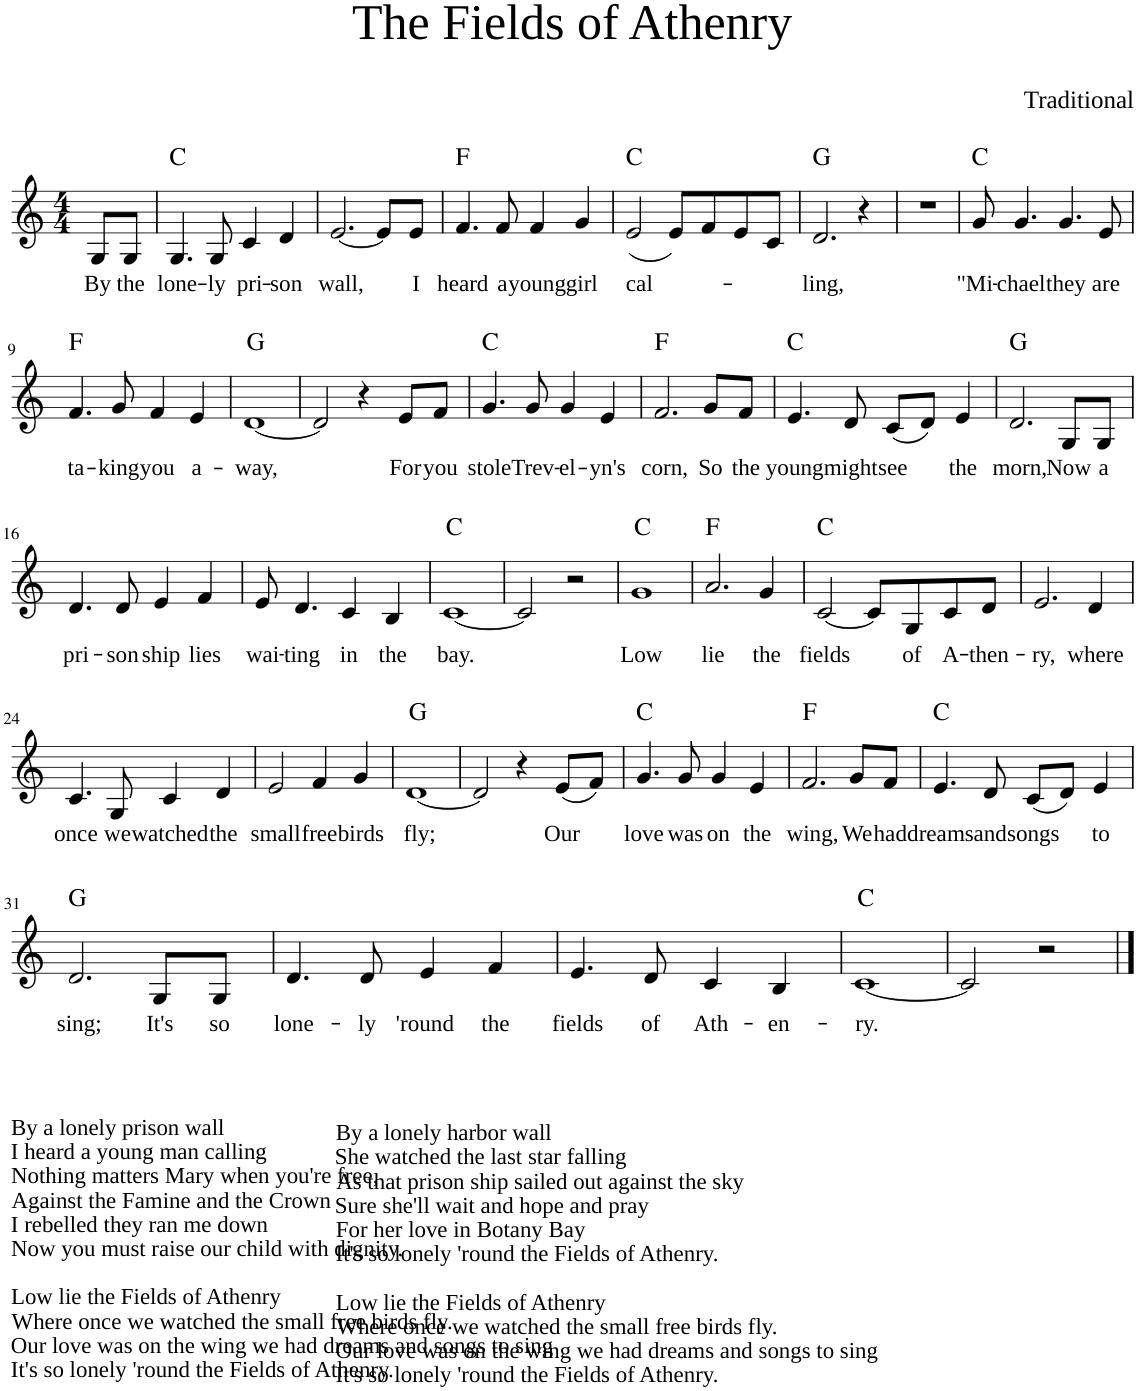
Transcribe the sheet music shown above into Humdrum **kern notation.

**kern	**text	**harte
*part1	*part1	*part1
*staff1	*staff1	*
*I"Piano	*	*
*I'Pno	*	*
*clefG2	*	*
*k[]	*	*
*M4/4	*	*
=1	=1	=1
!	!LO:LY:b	!
8G/L	By	.
!	!LO:LY:b	!
8G/J	the	.
=2	=2	=2
!	!LO:LY:b	!
4.G/	lone-	C:maj
!	!LO:LY:b	!
8G/	-ly	.
!	!LO:LY:b	!
4c/	pri-	.
!	!LO:LY:b	!
4d/	-son	.
=3	=3	=3
!	!LO:LY:b	!
[2.e/	wall,	.
8e/L]	.	.
!	!LO:LY:b	!
8e/J	I	.
=4	=4	=4
!	!LO:LY:b	!
4.f/	heard	F:maj
!	!LO:LY:b	!
8f/	a	.
!	!LO:LY:b	!
4f/	young	.
!	!LO:LY:b	!
4g/	girl	.
=5	=5	=5
!	!LO:LY:b	!
(2e/	cal-	C:maj
8e/L)	.	.
8f/	.	.
8e/	.	.
8c/J	.	.
=6	=6	=6
!	!LO:LY:b	!
2.d/	-ling,	G:maj
4r	.	.
=7	=7	=7
1r	.	.
=8	=8	=8
!	!LO:LY:b	!
8g/	"Mi-	C:maj
!	!LO:LY:b	!
4.g/	-chael	.
!	!LO:LY:b	!
4.g/	they	.
!	!LO:LY:b	!
8e/	are	.
!!LO:LB:g=z
=9	=9	=9
!	!LO:LY:b	!
4.f/	ta-	F:maj
!	!LO:LY:b	!
8g/	-king	.
!	!LO:LY:b	!
4f/	you	.
!	!LO:LY:b	!
4e/	a-	.
=10	=10	=10
!	!LO:LY:b	!
[1d	-way,	G:maj
=11	=11	=11
2d/]	.	.
4r	.	.
!	!LO:LY:b	!
8e/L	For	.
!	!LO:LY:b	!
8f/J	you	.
=12	=12	=12
!	!LO:LY:b	!
4.g/	stole	C:maj
!	!LO:LY:b	!
8g/	Trev-	.
!	!LO:LY:b	!
4g/	-el-	.
!	!LO:LY:b	!
4e/	-yn's	.
=13	=13	=13
!	!LO:LY:b	!
2.f/	corn,	F:maj
!	!LO:LY:b	!
8g/L	So	.
!	!LO:LY:b	!
8f/J	the	.
=14	=14	=14
!	!LO:LY:b	!
4.e/	young	C:maj
!	!LO:LY:b	!
8d/	might	.
!	!LO:LY:b	!
(8c/L	see	.
8d/J)	.	.
!	!LO:LY:b	!
4e/	the	.
=15	=15	=15
!	!LO:LY:b	!
2.d/	morn,	G:maj
!	!LO:LY:b	!
8G/L	Now	.
!	!LO:LY:b	!
8G/J	a	.
!!LO:LB:g=z
=16	=16	=16
!	!LO:LY:b	!
4.d/	pri-	.
!	!LO:LY:b	!
8d/	-son	.
!	!LO:LY:b	!
4e/	ship	.
!	!LO:LY:b	!
4f/	lies	.
=17	=17	=17
!	!LO:LY:b	!
8e/	wai-	.
!	!LO:LY:b	!
4.d/	-ting	.
!	!LO:LY:b	!
4c/	in	.
!	!LO:LY:b	!
4B/	the	.
=18	=18	=18
!	!LO:LY:b	!
[1c	bay.	C:maj
=19	=19	=19
2c/]	.	.
2r	.	.
=20	=20	=20
!	!LO:LY:b	!
1g	Low	C:maj
=21	=21	=21
!	!LO:LY:b	!
2.a/	lie	F:maj
!	!LO:LY:b	!
4g/	the	.
=22	=22	=22
!	!LO:LY:b	!
[2c/	fields	C:maj
8c/L]	.	.
!	!LO:LY:b	!
8G/	of	.
!	!LO:LY:b	!
8c/	A-	.
!	!LO:LY:b	!
8d/J	-then-	.
=23	=23	=23
!	!LO:LY:b	!
2.e/	-ry,	.
!	!LO:LY:b	!
4d/	where	.
!!LO:LB:g=z
=24	=24	=24
!	!LO:LY:b	!
4.c/	once	.
!	!LO:LY:b	!
8G/	we	.
!	!LO:LY:b	!
4c/	watched	.
!	!LO:LY:b	!
4d/	the	.
=25	=25	=25
!	!LO:LY:b	!
2e/	small	.
!	!LO:LY:b	!
4f/	free	.
!	!LO:LY:b	!
4g/	birds	.
=26	=26	=26
!	!LO:LY:b	!
[1d	fly;	G:maj
=27	=27	=27
2d/]	.	.
4r	.	.
!	!LO:LY:b	!
(8e/L	Our	.
8f/J)	.	.
=28	=28	=28
!	!LO:LY:b	!
4.g/	love	C:maj
!	!LO:LY:b	!
8g/	was	.
!	!LO:LY:b	!
4g/	on	.
!	!LO:LY:b	!
4e/	the	.
=29	=29	=29
!	!LO:LY:b	!
2.f/	wing,	F:maj
!	!LO:LY:b	!
8g/L	We	.
!	!LO:LY:b	!
8f/J	had	.
=30	=30	=30
!	!LO:LY:b	!
4.e/	dreams	C:maj
!	!LO:LY:b	!
8d/	and	.
!	!LO:LY:b	!
(8c/L	songs	.
8d/J)	.	.
!	!LO:LY:b	!
4e/	to	.
!!LO:LB:g=z
=31	=31	=31
!	!LO:LY:b	!
2.d/	sing;	G:maj
!	!LO:LY:b	!
8G/L	It's	.
!	!LO:LY:b	!
8G/J	so	.
=32	=32	=32
!	!LO:LY:b	!
4.d/	lone-	.
!	!LO:LY:b	!
8d/	-ly	.
!	!LO:LY:b	!
4e/	'round	.
!	!LO:LY:b	!
4f/	the	.
=33	=33	=33
!	!LO:LY:b	!
4.e/	fields	.
!	!LO:LY:b	!
8d/	of	.
!	!LO:LY:b	!
4c/	Ath-	.
!	!LO:LY:b	!
4B/	-en-	.
=34	=34	=34
!	!LO:LY:b	!
[1c	-ry.	C:maj
=35	=35	=35
2c/]	.	.
2r	.	.
==	==	==
*-	*-	*-
